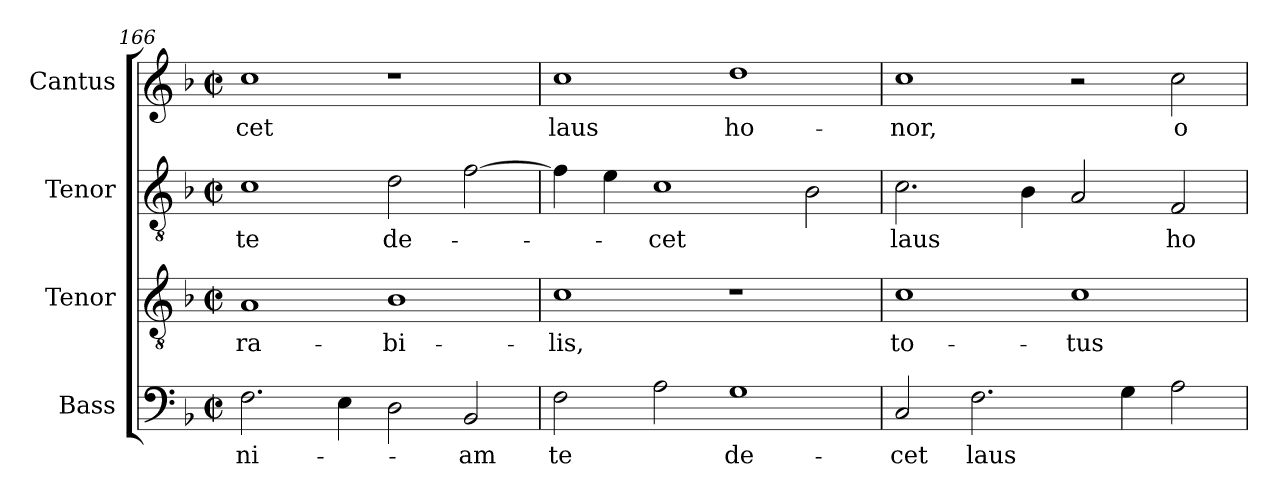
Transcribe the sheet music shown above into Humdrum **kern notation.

**kern	**text	**kern	**text	**kern	**text	**kern	**text
*part4	*part4	*part3	*part3	*part2	*part2	*part1	*part1
*staff4	*staff4	*staff3	*staff3	*staff2	*staff2	*staff1	*staff1
*I"Bass	*	*I"Tenor	*	*I"Tenor	*	*I"Cantus	*
*	*	*I'Tenor	*	*	*	*	*
*clefF4	*	*clefGv2	*	*clefGv2	*	*clefG2	*
*	*	*ITrd7c12	*	*ITrd7c12	*	*	*
*k[b-]	*	*k[b-]	*	*k[b-]	*	*k[b-]	*
*F:	*	*F:	*	*F:	*	*F:	*
*M2/2	*	*M2/2	*	*M2/2	*	*M2/2	*
*met(c|)	*	*met(c|)	*	*met(c|)	*	*met(c|)	*
=166	=166	=166	=166	=166	=166	=166	=166
!	!LO:LY:b:color=#000000	!	!	!	!	!	!
!	!	!	!LO:LY:b:color=#000000	!	!	!	!
!	!	!	!	!	!LO:LY:b:color=#000000	!	!
!	!	!	!	!	!	!	!LO:LY:b:color=#000000
2.Fi\	-ni-	1AAi	-ra-	1Ci	te	1cci	-cet
4Ei\	.	.	.	.	.	.	.
!	!	!	!LO:LY:b:color=#000000	!	!	!	!
!	!	!	!	!	!LO:LY:b:color=#000000	!	!
2Di\	.	1BB-i	-bi-	2Di\	de-	1r	.
!	!LO:LY:b:color=#000000	!	!	!	!	!	!
2BB-i/	-am	.	.	[>2Fi\	.	.	.
=167	=167	=167	=167	=167	=167	=167	=167
!	!LO:LY:b:color=#000000	!	!	!	!	!	!
!	!	!	!LO:LY:b:color=#000000	!	!	!	!
!	!	!	!	!	!	!	!LO:LY:b:color=#000000
2Fi\	te	1Ci	-lis,	4Fi\]	.	1cci	laus
.	.	.	.	4Ei\	.	.	.
!	!	!	!	!	!LO:LY:b:color=#000000	!	!
2Ai\	.	.	.	1Ci	-cet	.	.
!	!LO:LY:b:color=#000000	!	!	!	!	!	!
!	!	!	!	!	!	!	!LO:LY:b:color=#000000
1Gi	de-	1r	.	.	.	1ddi	ho-
.	.	.	.	2BB-i\	.	.	.
=168	=168	=168	=168	=168	=168	=168	=168
!	!LO:LY:b:color=#000000	!	!	!	!	!	!
!	!	!	!LO:LY:b:color=#000000	!	!	!	!
!	!	!	!	!	!LO:LY:b:color=#000000	!	!
!	!	!	!	!	!	!	!LO:LY:b:color=#000000
2Ci/	-cet	1Ci	to-	2.Ci\	laus	1cci	-nor,
!	!LO:LY:b:color=#000000	!	!	!	!	!	!
2.Fi\	laus	.	.	.	.	.	.
.	.	.	.	4BB-i\	.	.	.
!	!	!	!LO:LY:b:color=#000000	!	!	!	!
.	.	1Ci	-tus	2AAi/	.	2r	.
4Gi\	.	.	.	.	.	.	.
!	!	!	!	!	!LO:LY:b:color=#000000	!	!
!	!	!	!	!	!	!	!LO:LY:b:color=#000000
2Ai\	.	.	.	2FFi/	ho-	2cci\	o
=	=	=	=	=	=	=	=
*-	*-	*-	*-	*-	*-	*-	*-
